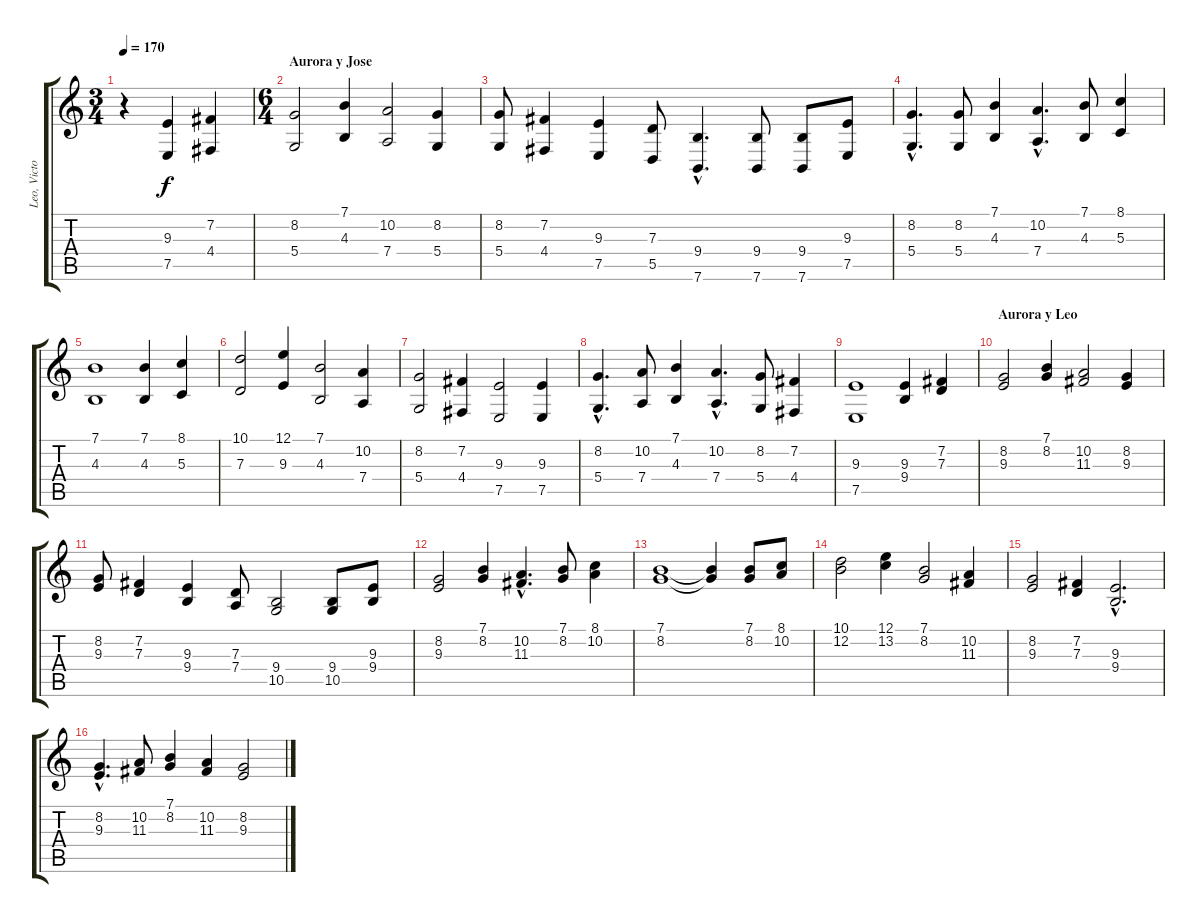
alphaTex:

\track ("Leo, Victor, Jose y Aurora" "Leo, Victo") {instrument lead1square}
\staff {score tabs}
\tuning (E4 B3 G3 D3 A2 E2) {hide}
\ts (3 4)
\tempo 170
\clef g2
\ks c
r.4{dy f} (9.3 7.5).4 (7.2 4.4).4 |
\ts (6 4)
\section ("" "Aurora y Jose")
(8.2 5.4).2 (7.1 4.3).4 (10.2 7.4).2 (8.2 5.4).4 |
(8.2 5.4).8 (7.2 4.4).4 (9.3 7.5).4 (7.3 5.5).8 (9.4{hac} 7.6{hac}).4{d} (9.4 7.6).8 (9.4 7.6).8 (9.3 7.5).8 |
(8.2{hac} 5.4{hac}).4{d} (8.2 5.4).8 (7.1 4.3).4 (10.2{hac} 7.4{hac}).4{d} (7.1 4.3).8 (8.1 5.3).4 |
(7.1 4.3).1 (7.1 4.3).4 (8.1 5.3).4 |
(10.1 7.3).2 (12.1 9.3).4 (7.1 4.3).2 (10.2 7.4).4 |
(8.2 5.4).2 (7.2 4.4).4 (9.3 7.5).2 (9.3 7.5).4 |
(8.2{hac} 5.4{hac}).4{d} (10.2 7.4).8 (7.1 4.3).4 (10.2{hac} 7.4{hac}).4{d} (8.2 5.4).8 (7.2 4.4).4 |
(9.3 7.5).1 (9.3 9.4).4 (7.2 7.3).4 |
\section ("" "Aurora y Leo")
(8.2 9.3).2 (7.1 8.2).4 (10.2 11.3).2 (8.2 9.3).4 |
(8.2 9.3).8 (7.2 7.3).4 (9.3 9.4).4 (7.3 7.4).8 (9.4 10.5).2 (9.4 10.5).8 (9.3 9.4).8 |
(8.2 9.3).2 (7.1 8.2).4 (10.2{hac} 11.3{hac}).4{d} (7.1 8.2).8 (8.1 10.2).4 |
(7.1 8.2).1 (7.1{t} 8.2{t}).4 (7.1 8.2).8 (8.1 10.2).8 |
(10.1 12.2).2 (12.1 13.2).4 (7.1 8.2).2 (10.2 11.3).4 |
(8.2 9.3).2 (7.2 7.3).4 (9.3{hac} 9.4{hac}).2{d} |
(8.2{hac} 9.3{hac}).4{d} (10.2 11.3).8 (7.1 8.2).4 (10.2 11.3).4 (8.2 9.3).2
